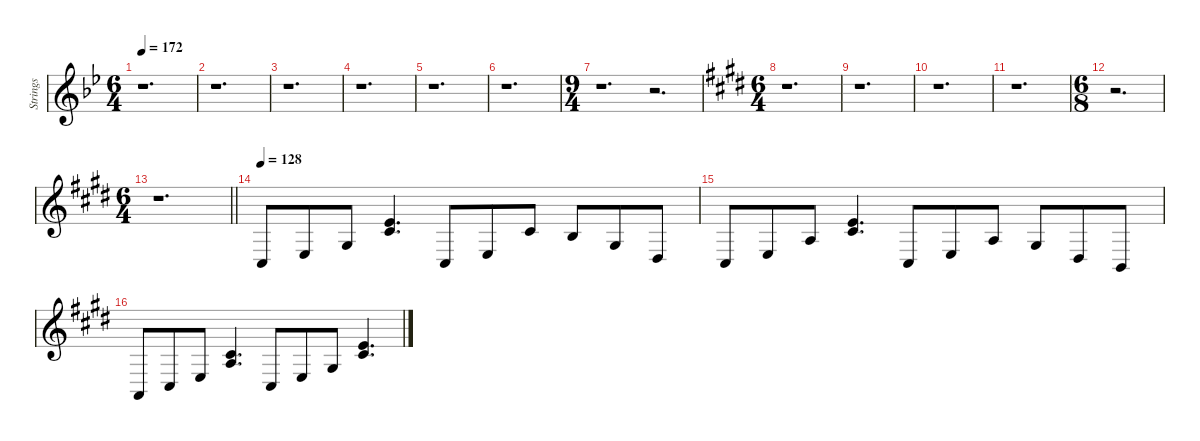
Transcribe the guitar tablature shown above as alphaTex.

\defaultSystemsLayout 4
\hideDynamics
\bracketExtendMode nobrackets
\firstSystemTrackNameMode fullname
\otherSystemsTrackNameMode fullname
\otherSystemsTrackNameOrientation horizontal
\track ("Strings" "vln.") {mute instrument stringensemble1}
\staff {score}
\tuning (E4 B3 G3 D3 A2 C2)
\ts (6 4)
\tempo 172
\clef g2
\ks gminor
r.1{d dy f beam Down} |
r.1{d beam Down} |
r.1{d beam Down} |
r.1{d beam Down} |
r.1{d beam Down} |
r.1{d beam Down} |
\ts (9 4)
\beaming (8 3 3 3 3)
r.1{d beam Down} r.2{d beam Down} |
\ts (6 4)
\beaming (8 3 3 3 3)
\ks e
r.1{d beam Down} |
r.1{d beam Down} |
r.1{d beam Down} |
r.1{d beam Down} |
\ts (6 8)
\beaming (8 3 3 3 3)
r.2{d beam Down} |
\ts (6 4)
\beaming (8 3 3 3 3)
\barLineRight lightlight
r.1{d beam Down} |
\tempo 128
4.5{acc #}.8{dy mp instrument pizzicatostrings beam Up} 2.4{acc forcenatural}.8{beam Up} 1.3{acc #}.8{beam Up} (0.1{acc forcenatural} 2.2{acc #}).4{d beam Up} 4.5{acc #}.8{beam Up} 2.4{acc forcenatural}.8{beam Up} 2.2{acc #}.8{beam Up} 0.2{acc forcenatural}.8{beam Up} 1.3{acc #}.8{beam Up} 1.4{acc #}.8{beam Up} |
4.5{acc #}.8{beam Up} 2.4{acc forcenatural}.8{beam Up} 2.3{acc forcenatural}.8{beam Up} (0.1{acc forcenatural} 2.2{acc #}).4{d beam Up} 4.5{acc #}.8{beam Up} 2.4{acc forcenatural}.8{beam Up} 2.3{acc forcenatural}.8{beam Up} 1.3{acc #}.8{beam Up} 1.4{acc #}.8{beam Up} 2.5{acc forcenatural}.8{beam Up} |
0.5{acc forcenatural}.8{beam Up} 4.5{acc #}.8{beam Up} 2.4{acc forcenatural}.8{beam Up} (2.2{acc #} 2.3{acc forcenatural}).4{d beam Up} 4.5{acc #}.8{beam Up} 2.4{acc forcenatural}.8{beam Up} 1.3{acc #}.8{beam Up} (0.1{acc forcenatural} 2.2{acc #}).4{d beam Up}
